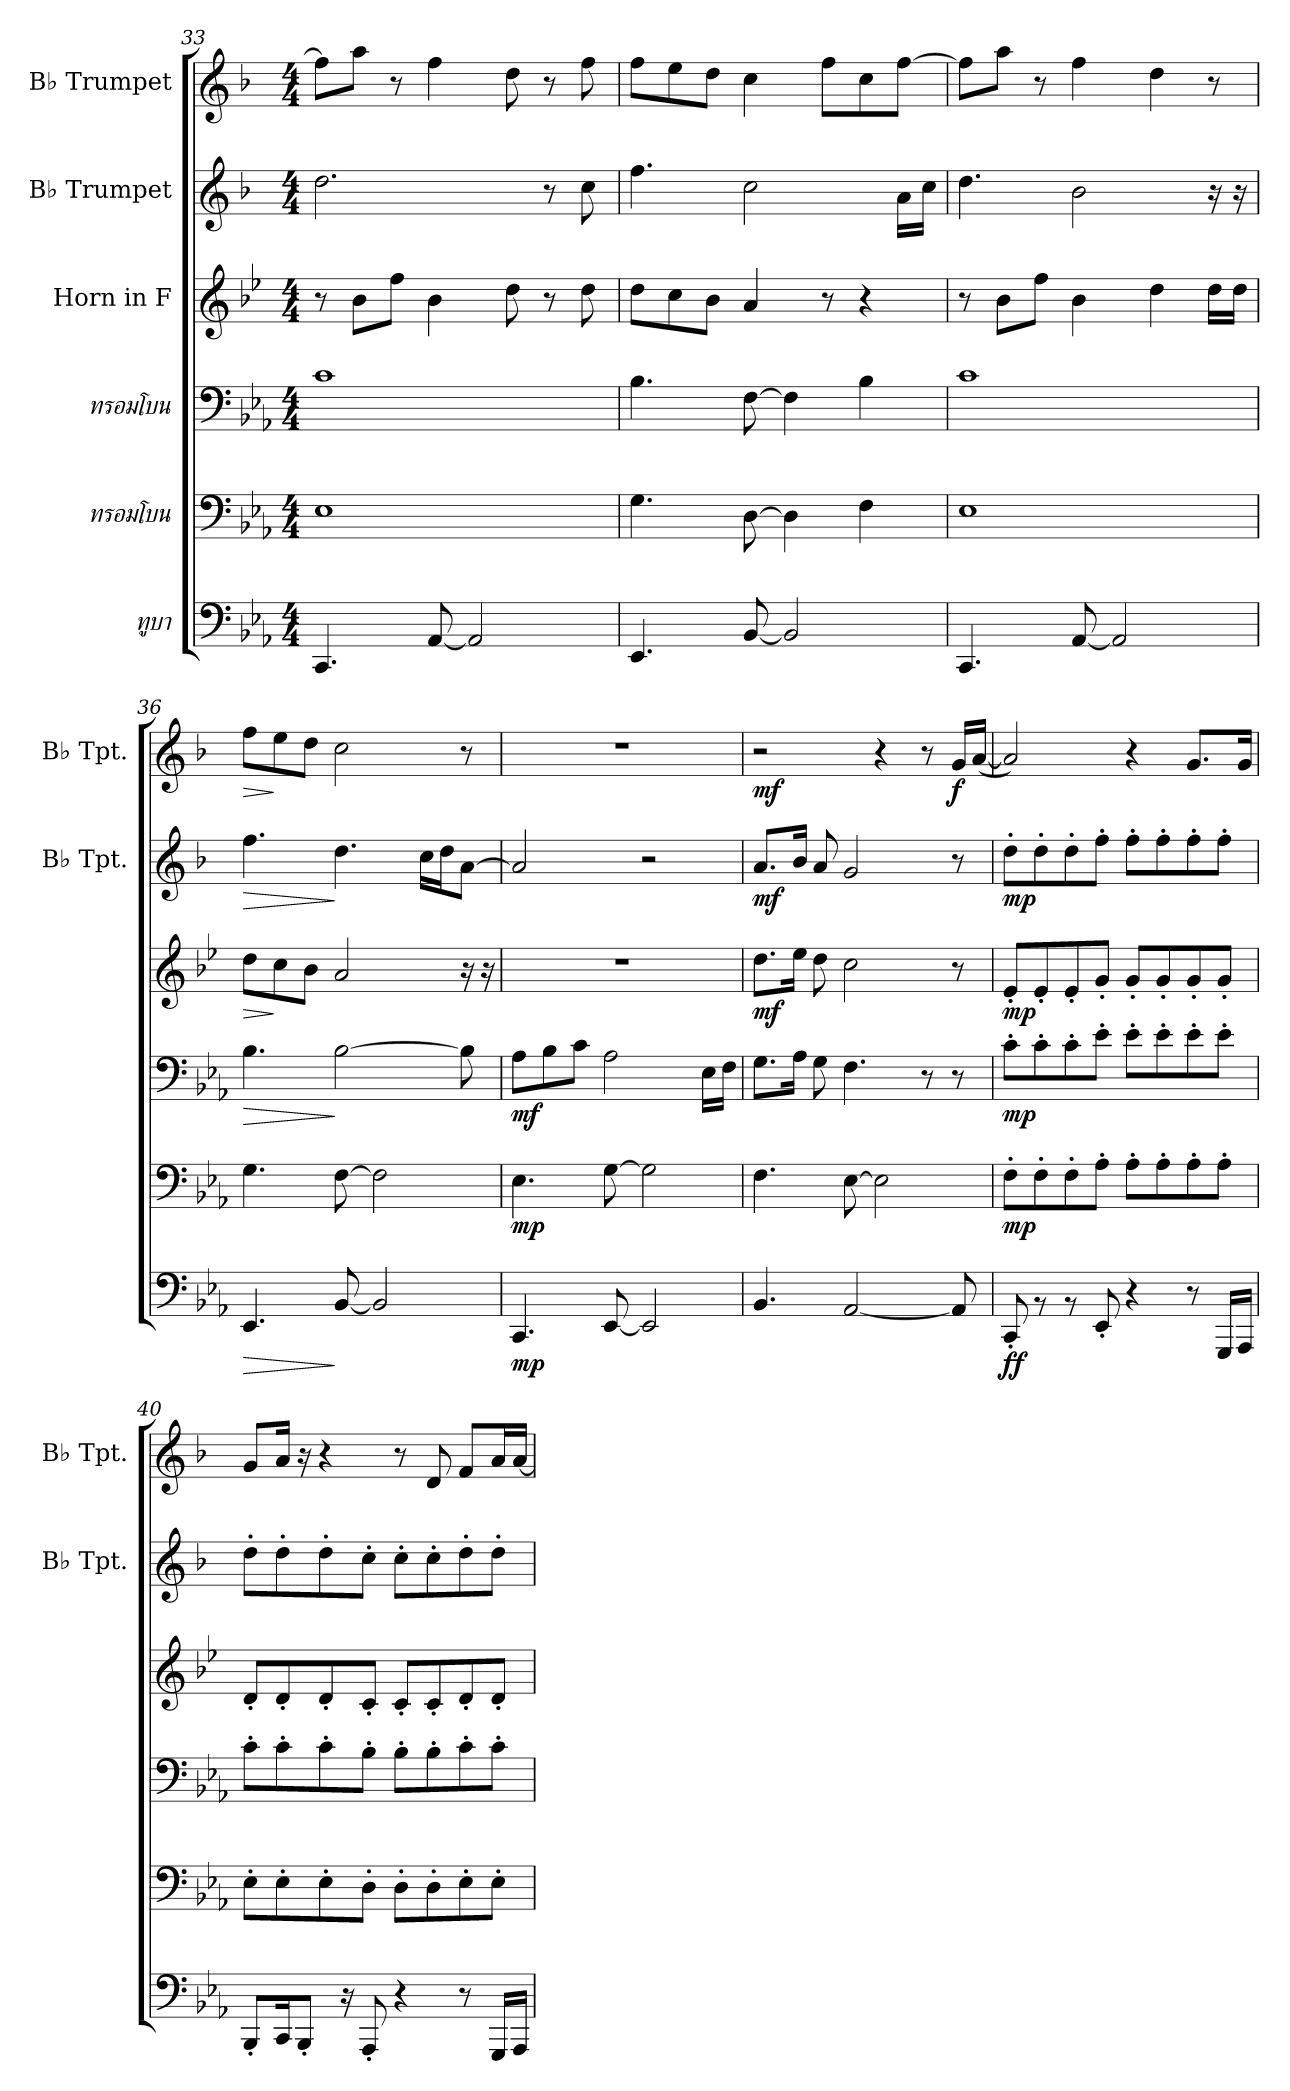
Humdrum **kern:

**kern	**dynam	**kern	**dynam	**kern	**dynam	**kern	**dynam	**kern	**dynam	**kern	**dynam
*part6	*part6	*part5	*part5	*part4	*part4	*part3	*part3	*part2	*part2	*part1	*part1
*staff6	*staff6	*staff5	*staff5	*staff4	*staff4	*staff3	*staff3	*staff2	*staff2	*staff1	*staff1
*I"ทูบา	*	*I"ทรอมโบน	*	*I"ทรอมโบน	*	*I"Horn in F	*	*I"B♭ Trumpet	*	*I"B♭ Trumpet	*
*	*	*	*	*	*	*	*	*I'B♭ Tpt.	*	*I'B♭ Tpt.	*
*clefF4	*	*clefF4	*	*clefF4	*	*clefG2	*	*clefG2	*	*clefG2	*
*	*	*	*	*	*	*ITrd4c7	*	*ITrd1c2	*	*ITrd1c2	*
*k[b-e-a-]	*	*k[b-e-a-]	*	*k[b-e-a-]	*	*k[b-e-a-]	*	*k[b-e-a-]	*	*k[b-e-a-]	*
*M4/4	*	*M4/4	*	*M4/4	*	*M4/4	*	*M4/4	*	*M4/4	*
=33	=33	=33	=33	=33	=33	=33	=33	=33	=33	=33	=33
4.CC/	.	1E-	.	1c	.	8r	.	2.cc\	.	8ee-\L]	.
.	.	.	.	.	.	8e-\L	.	.	.	8gg\J	.
.	.	.	.	.	.	8b-\J	.	.	.	8r	.
[8AA-/	.	.	.	.	.	4e-\	.	.	.	4ee-\	.
2AA-/]	.	.	.	.	.	.	.	.	.	.	.
.	.	.	.	.	.	8g\	.	.	.	8cc\	.
.	.	.	.	.	.	8r	.	8r	.	8r	.
.	.	.	.	.	.	8g\	.	8b-\	.	8ee-\	.
=34	=34	=34	=34	=34	=34	=34	=34	=34	=34	=34	=34
4.EE-/	.	4.G\	.	4.B-\	.	8g\L	.	4.ee-\	.	8ee-\L	.
.	.	.	.	.	.	8f\	.	.	.	8dd\	.
.	.	.	.	.	.	8e-\J	.	.	.	8cc\J	.
[8BB-/	.	[8D\	.	[8F\	.	4d/	.	2b-\	.	4b-\	.
2BB-/]	.	4D\]	.	4F\]	.	.	.	.	.	.	.
.	.	.	.	.	.	8r	.	.	.	8ee-\L	.
.	.	4F\	.	4B-\	.	4r	.	.	.	8b-\	.
.	.	.	.	.	.	.	.	16g\LL	.	[8ee-\J	.
.	.	.	.	.	.	.	.	16b-\JJ	.	.	.
=35	=35	=35	=35	=35	=35	=35	=35	=35	=35	=35	=35
4.CC/	.	1E-	.	1c	.	8r	.	4.cc\	.	8ee-\L]	.
.	.	.	.	.	.	8e-\L	.	.	.	8gg\J	.
.	.	.	.	.	.	8b-\J	.	.	.	8r	.
[8AA-/	.	.	.	.	.	4e-\	.	2a-\	.	4ee-\	.
2AA-/]	.	.	.	.	.	.	.	.	.	.	.
.	.	.	.	.	.	4g\	.	.	.	4cc\	.
.	.	.	.	.	.	16g\LL	.	16r	.	8r	.
.	.	.	.	.	.	16g\JJ	.	16r	.	.	.
!!LO:PB:g=z
=36	=36	=36	=36	=36	=36	=36	=36	=36	=36	=36	=36
!	!LO:HP:b	!	!	!	!LO:HP:b	!	!LO:HP:b	!	!LO:HP:b	!	!LO:HP:b
4.EE-/	>	4.G\	.	4.B-\	>	8g\L	>	4.ee-\	>	8ee-\L	>
.	.	.	.	.	.	8f\	]	.	.	8dd\	]
.	.	.	.	.	.	8e-\J	.	.	.	8cc\J	.
[8BB-/	]	[8F\	.	[2B-\	]	2d/	.	4.cc\	]	2b-\	.
2BB-/]	.	2F\]	.	.	.	.	.	.	.	.	.
.	.	.	.	.	.	.	.	16b-\LL	.	.	.
.	.	.	.	.	.	.	.	16cc\J	.	.	.
.	.	.	.	8B-\]	.	16r	.	[8g\J	.	8r	.
.	.	.	.	.	.	16r	.	.	.	.	.
=37	=37	=37	=37	=37	=37	=37	=37	=37	=37	=37	=37
!	!LO:DY:b	!	!LO:DY:b	!	!LO:DY:b	!	!	!	!	!	!
4.CC/	mp	4.E-\	mp	8A-\L	mf	1r	.	2g/]	.	1r	.
.	.	.	.	8B-\	.	.	.	.	.	.	.
.	.	.	.	8c\J	.	.	.	.	.	.	.
[8EE-/	.	[8G\	.	2A-\	.	.	.	.	.	.	.
2EE-/]	.	2G\]	.	.	.	.	.	2r	.	.	.
.	.	.	.	16E-\LL	.	.	.	.	.	.	.
.	.	.	.	16F\JJ	.	.	.	.	.	.	.
=38	=38	=38	=38	=38	=38	=38	=38	=38	=38	=38	=38
!	!	!	!	!	!	!	!LO:DY:b	!	!LO:DY:b	!	!LO:DY:b
4.BB-/	.	4.F\	.	8.G\L	.	8.g\L	mf	8.g/L	mf	2r	mf
.	.	.	.	16A-\Jk	.	16a-\Jk	.	16a-/Jk	.	.	.
.	.	.	.	8G\	.	8g\	.	8g/	.	.	.
[2AA-/	.	[8E-\	.	4.F\	.	2f\	.	2f/	.	.	.
.	.	2E-\]	.	.	.	.	.	.	.	4r	.
.	.	.	.	8r	.	.	.	.	.	8r	.
!	!	!	!	!	!	!	!	!	!	!	!LO:DY:b
8AA-/]	.	.	.	8r	.	8r	.	8r	.	16f/LL	f
.	.	.	.	.	.	.	.	.	.	([16g/JJ	.
=39	=39	=39	=39	=39	=39	=39	=39	=39	=39	=39	=39
!	!LO:DY:b	!	!LO:DY:b	!	!LO:DY:b	!	!LO:DY:b	!	!LO:DY:b	!	!
8CC'/	ff	8F'\L	mp	8c'\L	mp	8A-'/L	mp	8cc'\L	mp	2g/])	.
8rBB	.	8F'\	.	8c'\	.	8A-'/	.	8cc'\	.	.	.
8rBB	.	8F'\	.	8c'\	.	8A-'/	.	8cc'\	.	.	.
8EE-'/	.	8A-'\J	.	8e-'\J	.	8c'/J	.	8ee-'\J	.	.	.
4r	.	8A-'\L	.	8e-'\L	.	8c'/L	.	8ee-'\L	.	4r	.
.	.	8A-'\	.	8e-'\	.	8c'/	.	8ee-'\	.	.	.
8r	.	8A-'\	.	8e-'\	.	8c'/	.	8ee-'\	.	8.f/L	.
16GGG/LL	.	8A-'\J	.	8e-'\J	.	8c'/J	.	8ee-'\J	.	.	.
16AAA-/JJ	.	.	.	.	.	.	.	.	.	16f/Jk	.
!!LO:LB:g=z
=40	=40	=40	=40	=40	=40	=40	=40	=40	=40	=40	=40
8BBB-'/L	.	8E-'\L	.	8c'\L	.	8G'/L	.	8cc'\L	.	8f/L	.
16CC/K	.	8E-'\	.	8c'\	.	8G'/	.	8cc'\	.	16g/Jk	.
8BBB-'/J	.	.	.	.	.	.	.	.	.	16r	.
.	.	8E-'\	.	8c'\	.	8G'/	.	8cc'\	.	4r	.
16r	.	.	.	.	.	.	.	.	.	.	.
8AAA-'/	.	8D'\J	.	8B-'\J	.	8F'/J	.	8b-'\J	.	.	.
4r	.	8D'\L	.	8B-'\L	.	8F'/L	.	8b-'\L	.	8r	.
.	.	8D'\	.	8B-'\	.	8F'/	.	8b-'\	.	8c/	.
8r	.	8E-'\	.	8c'\	.	8G'/	.	8cc'\	.	8e-/L	.
16GGG/LL	.	8E-'\J	.	8c'\J	.	8G'/J	.	8cc'\J	.	16g/L	.
16AAA-/JJ	.	.	.	.	.	.	.	.	.	[16g/JJ	.
=	=	=	=	=	=	=	=	=	=	=	=
*-	*-	*-	*-	*-	*-	*-	*-	*-	*-	*-	*-
